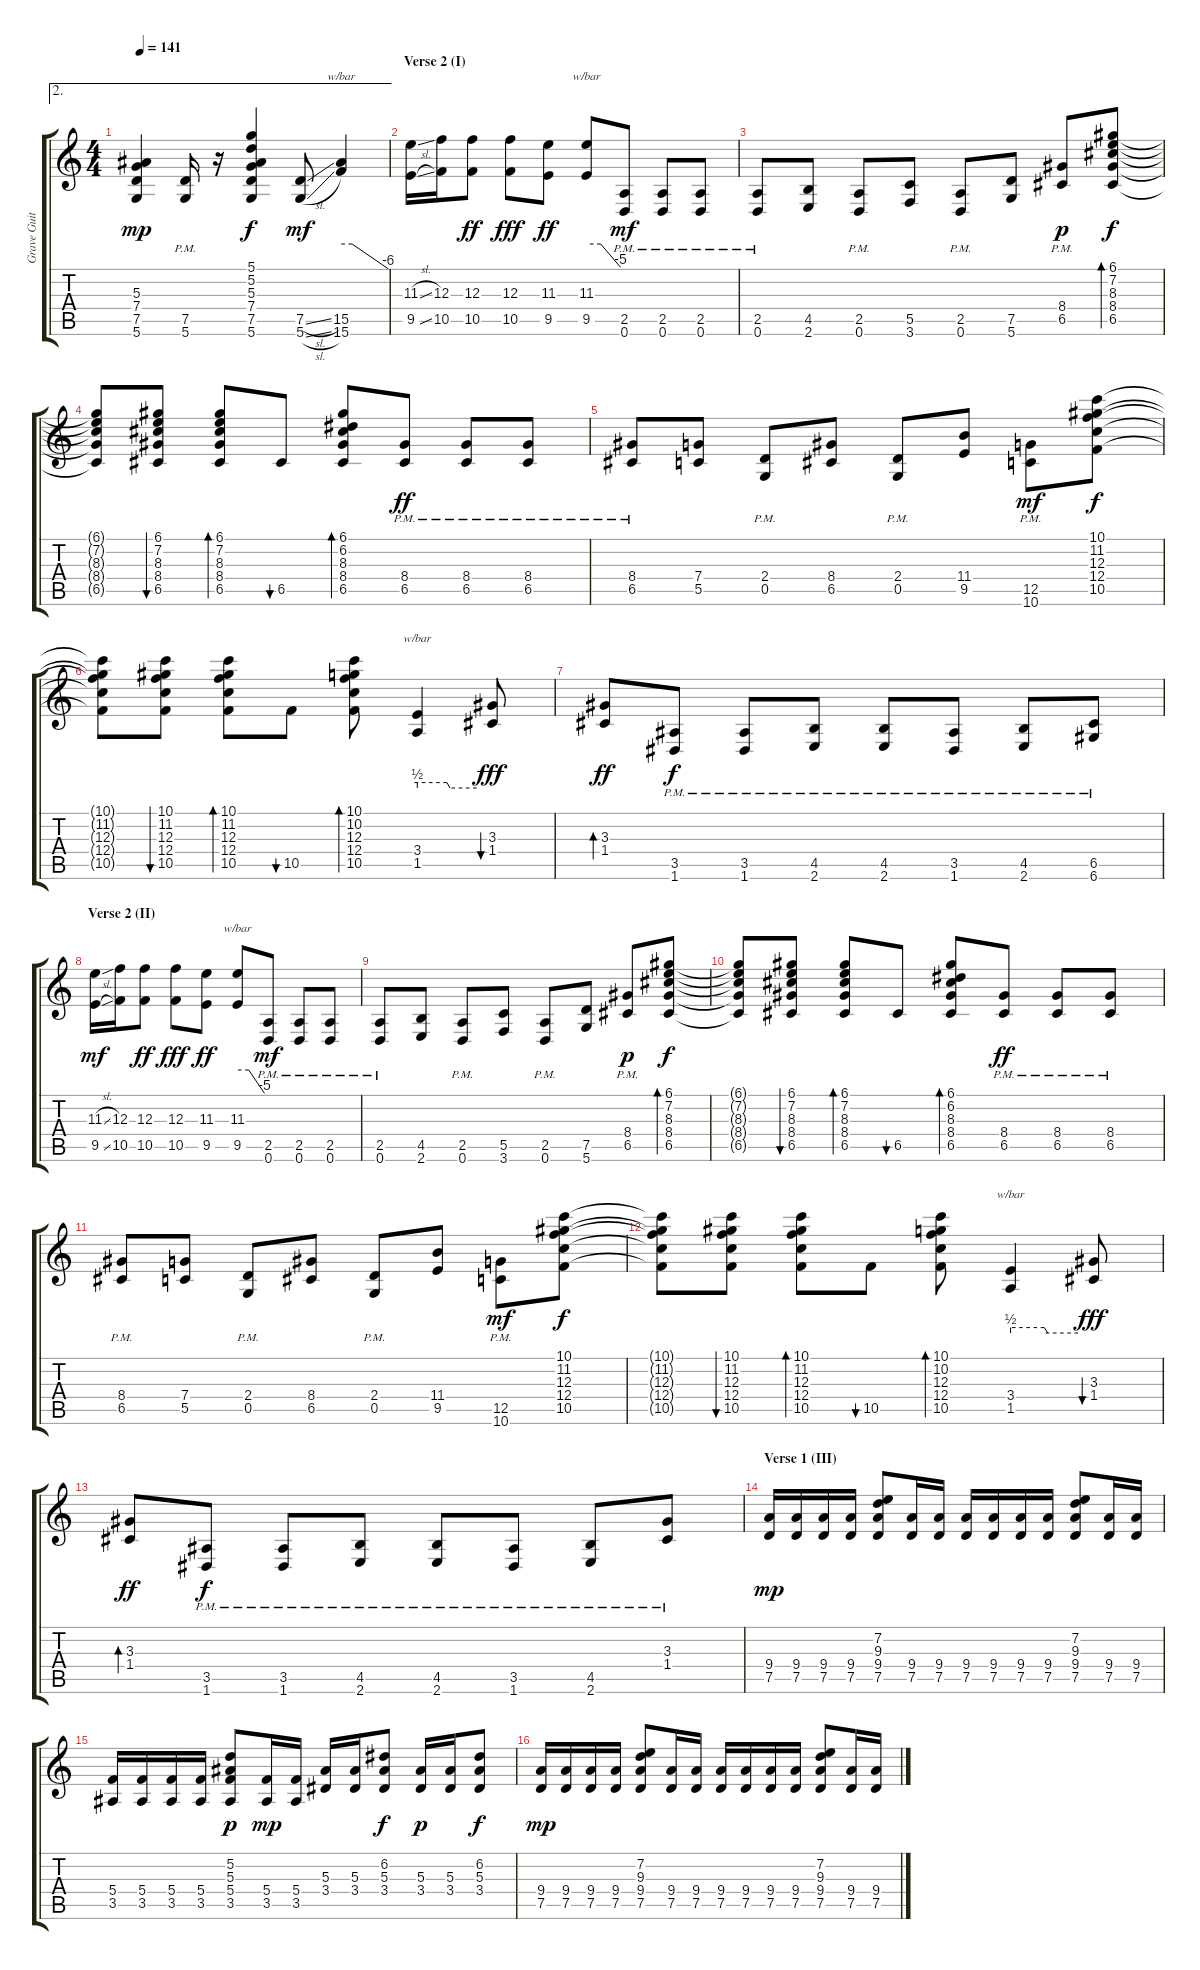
\track ("Grave Guitar (Pan Right)" "Grave Guit") {instrument distortionguitar}
\staff {score tabs}
\tuning (D4 A3 F3 C3 G2 D2) {hide}
\ae 2
\ts (4 4)
\tempo 141
\clef g2
\ks c
(5.3 7.4 7.5 5.6).4{dy mp} (7.5{pm} 5.6{pm}).16 r.16 (5.1 5.2 5.3 7.4 7.5 5.6).4{dy f} (7.5{sl} 5.6{sl}).8{dy mf} (15.5 15.6).4{tbe (custom default 0 0 14 0 60 -24)} |
\section ("" "Verse 2 (I)")
(11.3{sl} 9.5{sl}).16 (12.3 10.5).16 (12.3 10.5).8{dy ff} (12.3 10.5).8{dy fff} (11.3 9.5).8{dy ff} (11.3 9.5).8{tbe (custom default 0 0 25 0 60 -20)} (2.5{pm} 0.6{pm}).8{dy mf} (2.5{pm} 0.6{pm}).8 (2.5{pm} 0.6{pm}).8 |
(2.5{pm} 0.6{pm}).8 (4.5 2.6).8 (2.5{pm} 0.6{pm}).8 (5.5 3.6).8 (2.5{pm} 0.6{pm}).8 (7.5 5.6).8 (8.4{pm} 6.5{pm}).8{dy p} (6.1 7.2 8.3 8.4 6.5).8{bd 30 dy f} |
(6.1{t} 7.2{t} 8.3{t} 8.4{t} 6.5{t}).8 (6.1 7.2 8.3 8.4 6.5).8{bu 30} (6.1 7.2 8.3 8.4 6.5).8{bd 30} 6.5.8{bu 30} (6.1 6.2 8.3 8.4 6.5).8{bd 30} (8.4{pm} 6.5{pm}).8{dy ff} (8.4{pm} 6.5{pm}).8 (8.4{pm} 6.5{pm}).8 |
(8.4{pm} 6.5{pm}).8 (7.4 5.5).8 (2.4{pm} 0.5{pm}).8 (8.4 6.5).8 (2.4{pm} 0.5{pm}).8 (11.4 9.5).8 (12.5{pm} 10.6{pm}).8{dy mf} (10.1 11.2 12.3 12.4 10.5).8{dy f} |
(10.1{t} 11.2{t} 12.3{t} 12.4{t} 10.5{t}).8 (10.1 11.2 12.3 12.4 10.5).8{bu 30} (10.1 11.2 12.3 12.4 10.5).8{bd 30} 10.5.8{bu 30} (10.1 10.2 12.3 12.4 10.5).8{bd 30} (3.4 1.5).4{tbe (custom default 0 2 30 2 33 0 60 0)} (3.3 1.4).8{bu 30 dy fff} |
(3.3 1.4).8{bd 30 dy ff} (3.5{pm} 1.6{pm}).8{dy f} (3.5{pm} 1.6{pm}).8 (4.5{pm} 2.6{pm}).8 (4.5{pm} 2.6{pm}).8 (3.5{pm} 1.6{pm}).8 (4.5{pm} 2.6{pm}).8 (6.5{pm} 6.6{pm}).8 |
\section ("" "Verse 2 (II)")
(11.3{sl} 9.5{sl}).16{dy mf} (12.3 10.5).16 (12.3 10.5).8{dy ff} (12.3 10.5).8{dy fff} (11.3 9.5).8{dy ff} (11.3 9.5).8{tbe (custom default 0 0 25 0 60 -20)} (2.5{pm} 0.6{pm}).8{dy mf} (2.5{pm} 0.6{pm}).8 (2.5{pm} 0.6{pm}).8 |
(2.5{pm} 0.6{pm}).8 (4.5 2.6).8 (2.5{pm} 0.6{pm}).8 (5.5 3.6).8 (2.5{pm} 0.6{pm}).8 (7.5 5.6).8 (8.4{pm} 6.5{pm}).8{dy p} (6.1 7.2 8.3 8.4 6.5).8{bd 30 dy f} |
(6.1{t} 7.2{t} 8.3{t} 8.4{t} 6.5{t}).8 (6.1 7.2 8.3 8.4 6.5).8{bu 30} (6.1 7.2 8.3 8.4 6.5).8{bd 30} 6.5.8{bu 30} (6.1 6.2 8.3 8.4 6.5).8{bd 30} (8.4{pm} 6.5{pm}).8{dy ff} (8.4{pm} 6.5{pm}).8 (8.4{pm} 6.5{pm}).8 |
(8.4{pm} 6.5{pm}).8 (7.4 5.5).8 (2.4{pm} 0.5{pm}).8 (8.4 6.5).8 (2.4{pm} 0.5{pm}).8 (11.4 9.5).8 (12.5{pm} 10.6{pm}).8{dy mf} (10.1 11.2 12.3 12.4 10.5).8{dy f} |
(10.1{t} 11.2{t} 12.3{t} 12.4{t} 10.5{t}).8 (10.1 11.2 12.3 12.4 10.5).8{bu 30} (10.1 11.2 12.3 12.4 10.5).8{bd 30} 10.5.8{bu 30} (10.1 10.2 12.3 12.4 10.5).8{bd 30} (3.4 1.5).4{tbe (custom default 0 2 30 2 33 0 60 0)} (3.3 1.4).8{bu 30 dy fff} |
(3.3 1.4).8{bd 30 dy ff} (3.5{pm} 1.6{pm}).8{dy f} (3.5{pm} 1.6{pm}).8 (4.5{pm} 2.6{pm}).8 (4.5{pm} 2.6{pm}).8 (3.5{pm} 1.6{pm}).8 (4.5{pm} 2.6{pm}).8 (3.3{pm} 1.4{pm}).8 |
\section ("" "Verse 1 (III)")
(9.4 7.5).16{dy mp} (9.4 7.5).16 (9.4 7.5).16 (9.4 7.5).16 (7.2 9.3 9.4 7.5).8 (9.4 7.5).16 (9.4 7.5).16 (9.4 7.5).16 (9.4 7.5).16 (9.4 7.5).16 (9.4 7.5).16 (7.2 9.3 9.4 7.5).8 (9.4 7.5).16 (9.4 7.5).16 |
(5.4 3.5).16 (5.4 3.5).16 (5.4 3.5).16 (5.4 3.5).16 (5.2 5.3 5.4 3.5).8{dy p} (5.4 3.5).16{dy mp} (5.4 3.5).16 (5.3 3.4).16 (5.3 3.4).16 (6.2 5.3 3.4).8{dy f} (5.3 3.4).16{dy p} (5.3 3.4).16 (6.2 5.3 3.4).8{dy f} |
(9.4 7.5).16{dy mp} (9.4 7.5).16 (9.4 7.5).16 (9.4 7.5).16 (7.2 9.3 9.4 7.5).8 (9.4 7.5).16 (9.4 7.5).16 (9.4 7.5).16 (9.4 7.5).16 (9.4 7.5).16 (9.4 7.5).16 (7.2 9.3 9.4 7.5).8 (9.4 7.5).16 (9.4 7.5).16
